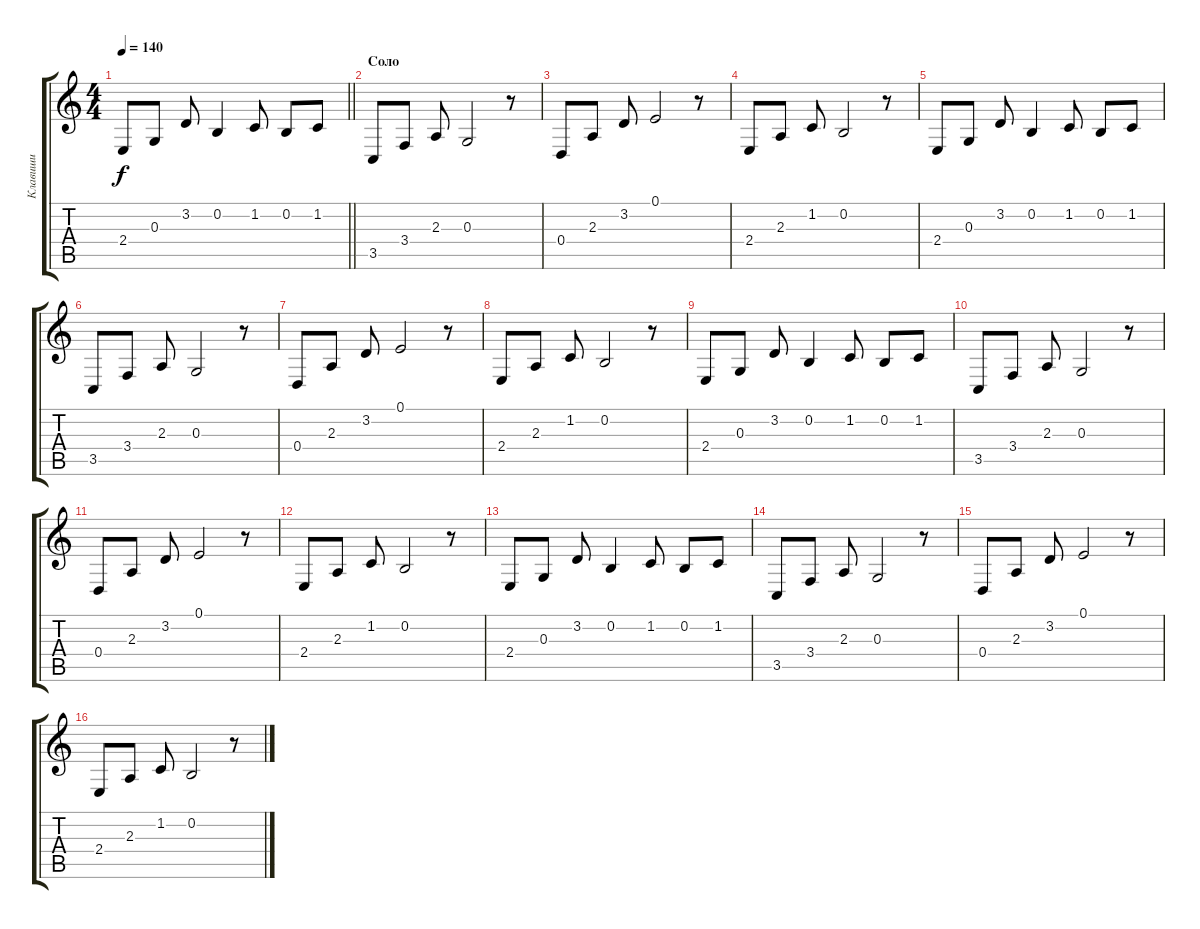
\track ("Клавиши" "Клавиши") {instrument brightacousticpiano}
\staff {score tabs}
\tuning (E4 B3 G3 D3 A2 E2) {hide}
\ts (4 4)
\tempo 140
\clef g2
\barLineRight lightlight
\ks c
2.4.8{dy f} 0.3.8 3.2.8 0.2.4 1.2.8 0.2.8 1.2.8 |
\section ("" "Соло")
3.5.8{volume 13 instrument brightacousticpiano} 3.4.8 2.3.8 0.3.2 r.8 |
0.4.8 2.3.8 3.2.8 0.1.2 r.8 |
2.4.8 2.3.8 1.2.8 0.2.2 r.8 |
2.4.8 0.3.8 3.2.8 0.2.4 1.2.8 0.2.8 1.2.8 |
3.5.8{volume 13 instrument brightacousticpiano} 3.4.8 2.3.8 0.3.2 r.8 |
0.4.8 2.3.8 3.2.8 0.1.2 r.8 |
2.4.8 2.3.8 1.2.8 0.2.2 r.8 |
2.4.8 0.3.8 3.2.8 0.2.4 1.2.8 0.2.8 1.2.8 |
3.5.8{volume 13 instrument brightacousticpiano} 3.4.8 2.3.8 0.3.2 r.8 |
0.4.8 2.3.8 3.2.8 0.1.2 r.8 |
2.4.8 2.3.8 1.2.8 0.2.2 r.8 |
2.4.8 0.3.8 3.2.8 0.2.4 1.2.8 0.2.8 1.2.8 |
3.5.8{volume 13 instrument brightacousticpiano} 3.4.8 2.3.8 0.3.2 r.8 |
0.4.8 2.3.8 3.2.8 0.1.2 r.8 |
2.4.8 2.3.8 1.2.8 0.2.2 r.8
